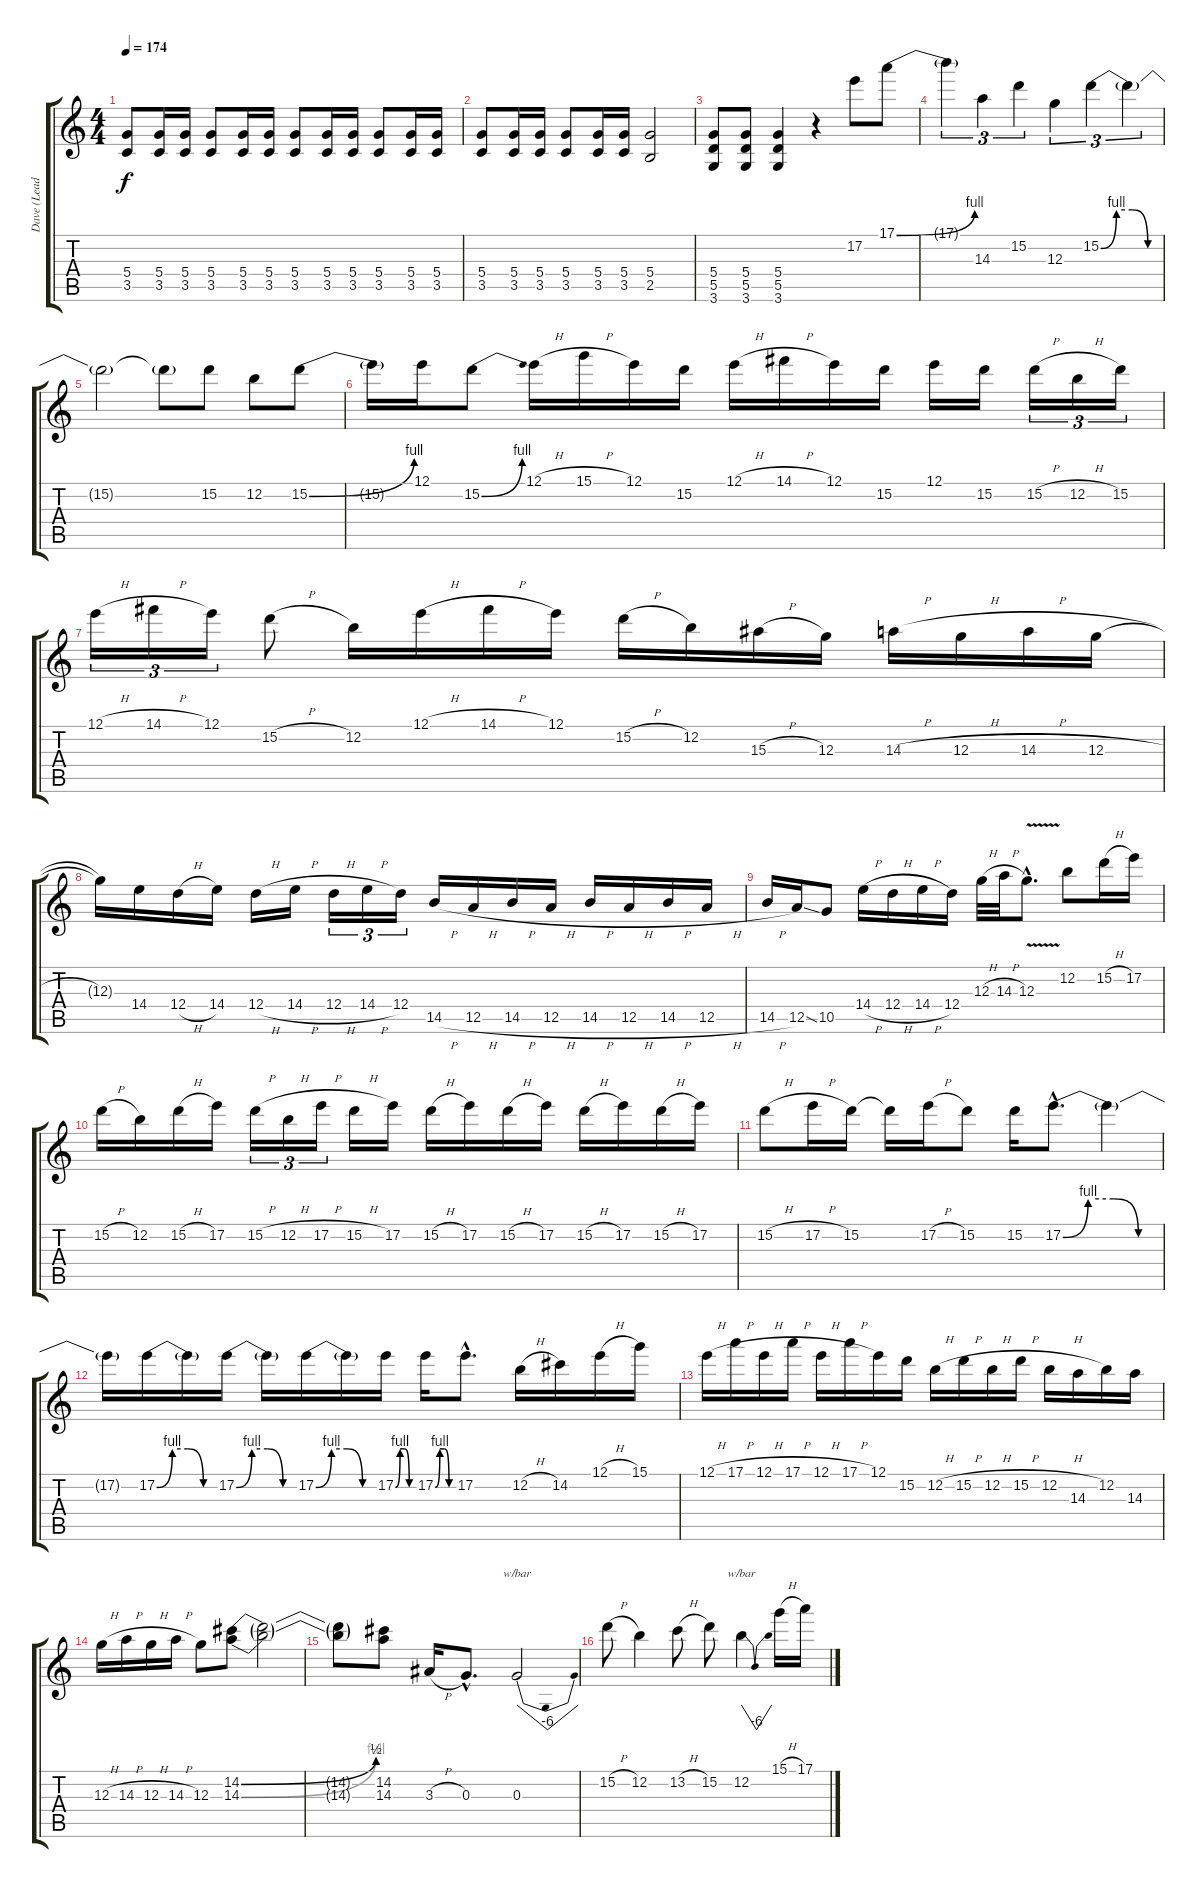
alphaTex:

\track ("Dave (Lead Guitar)" "Dave (Lead") {instrument distortionguitar}
\staff {score tabs}
\tuning (E4 B3 G3 D3 A2 E2) {hide}
\ts (4 4)
\tempo 174
\clef g2
\ks c
(5.4 3.5).8{dy f} (5.4 3.5).16 (5.4 3.5).16 (5.4 3.5).8 (5.4 3.5).16 (5.4 3.5).16 (5.4 3.5).8 (5.4 3.5).16 (5.4 3.5).16 (5.4 3.5).8 (5.4 3.5).16 (5.4 3.5).16 |
(5.4 3.5).8 (5.4 3.5).16 (5.4 3.5).16 (5.4 3.5).8 (5.4 3.5).16 (5.4 3.5).16 (5.4 2.5).2 |
(5.4 5.5 3.6).8 (5.4 5.5 3.6).8 (5.4 5.5 3.6).4 r.4 17.2.8{volume 16} 17.1{be (bend 0 0 60 4)}.8 |
17.1{t}.4{tu (3 2)} 14.3.4{tu (3 2)} 15.2.4{tu (3 2)} 12.3.4{tu (3 2)} 15.2{be (custom 0 0 15 4 30 4 45 0 60 0)}.4{tu (3 2)} 15.2{t}.4{tu (3 2)} |
15.2{t}.2 15.2{t}.8 15.2.8 12.2.8 15.2{be (bend 0 0 60 4)}.8 |
15.2{t}.16 12.1.16 15.2{be (bend 0 0 60 4)}.8 12.1{h}.16 15.1{h}.16 12.1.16 15.2.16 12.1{h}.16 14.1{h}.16 12.1.16 15.2.16 12.1.16 15.2.16 15.2{h}.16{tu (3 2)} 12.2{h}.16{tu (3 2)} 15.2.16{tu (3 2)} |
12.1{h}.16{tu (3 2)} 14.1{h}.16{tu (3 2)} 12.1.16{tu (3 2)} 15.2{h}.8 12.2.16 12.1{h}.16 14.1{h}.16 12.1.16 15.2{h}.16 12.2.16 15.3{h}.16 12.3.16 14.3{h}.16 12.3{h}.16 14.3{h}.16 12.3{h}.16 |
12.3{t}.16 14.4.16 12.4{h}.16 14.4.16 12.4{h}.16 14.4{h}.16 12.4{h}.16{tu (3 2)} 14.4{h}.16{tu (3 2)} 12.4.16{tu (3 2)} 14.5{h}.16 12.5{h}.16 14.5{h}.16 12.5{h}.16 14.5{h}.16 12.5{h}.16 14.5{h}.16 12.5{h}.16 |
14.5{h}.16 12.5{ss}.16 10.5.8 14.4{h}.16 12.4{h}.16 14.4{h}.16 12.4.16 12.3{h}.32 14.3{h}.32 12.3{v hac}.8{d} 12.2.8 15.2{h}.16 17.2.16 |
15.2{h}.16 12.2.16 15.2{h}.16 17.2.16 15.2{h}.16{tu (3 2)} 12.2{h}.16{tu (3 2)} 17.2{h}.16{tu (3 2)} 15.2{h}.16 17.2.16 15.2{h}.16 17.2.16 15.2{h}.16 17.2.16 15.2{h}.16 17.2.16 15.2{h}.16 17.2.16 |
15.2{h}.8 17.2{h}.16 15.2.16 15.2{t}.16 17.2{h}.16 15.2.8 15.2.16 17.2{be (custom 0 0 15 4 30 4 45 0 60 0) hac}.8{d} 17.2{t}.4 |
17.2{t}.16 17.2{be (custom 0 0 15 4 30 4 45 0 60 0)}.16 17.2{t}.16 17.2{be (custom 0 0 15 4 30 4 45 0 60 0)}.16 17.2{t}.16 17.2{be (custom 0 0 15 4 30 4 45 0 60 0)}.16 17.2{t}.16 17.2{be (custom 0 0 15 4 30 4 45 0 60 0)}.16 17.2{be (custom 0 0 15 4 30 4 45 0 60 0)}.16 17.2{hac}.8{d} 12.2{h}.16 14.2.16 12.1{h}.16 15.1.16 |
12.1{h}.16 17.1{h}.16 12.1{h}.16 17.1{h}.16 12.1{h}.16 17.1{h}.16 12.1.16 15.2.16 12.2{h}.16 15.2{h}.16 12.2{h}.16 15.2{h}.16 12.2{h}.16 14.3.16 12.2.16 14.3.16 |
12.3{h}.16 14.3{h}.16 12.3{h}.16 14.3{h}.16 12.3.8 (14.2{be (bend 0 0 60 2)} 14.3{be (bend 0 0 60 4)}).8 (14.2{t} 14.3{t}).2 |
(14.2{t} 14.3{t}).8 (14.2 14.3).8 3.3{h}.16 0.3{hac}.8{d} 0.3.2{tbe (dip default 0 0 30 -24 60 0)} |
15.2{h}.8 12.2.4 13.2{h}.8 15.2.8 12.2.4{tbe (dip default 0 0 30 -24 60 0)} 15.1{h}.16 17.1.16
